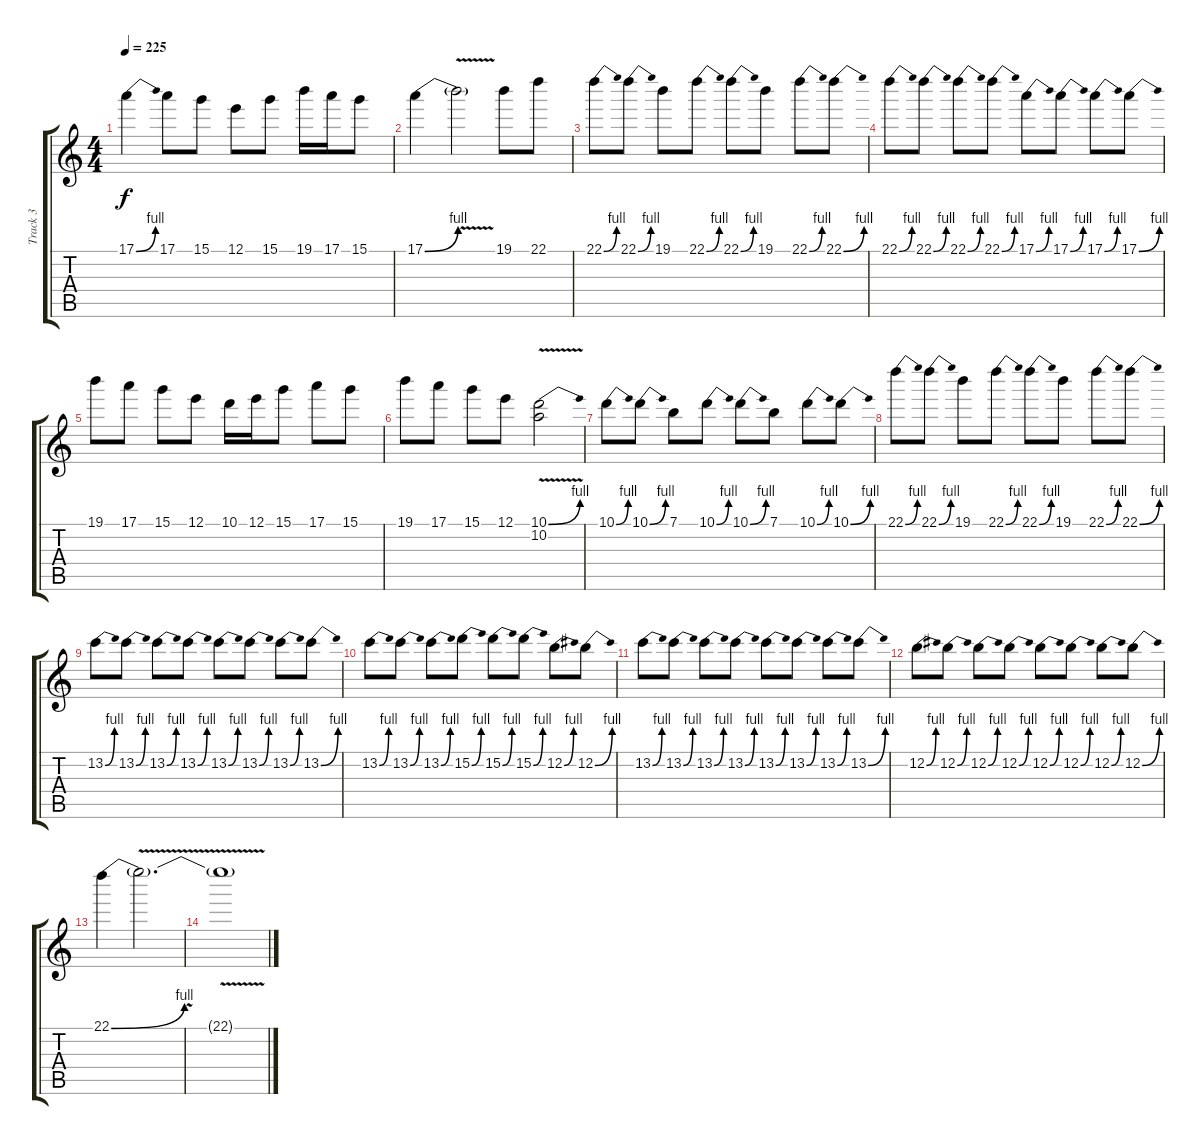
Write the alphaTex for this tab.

\track ("Track 3" "Track 3") {instrument distortionguitar}
\staff {score tabs}
\tuning (E4 B3 G3 D3 A2 E2) {hide}
\ts (4 4)
\tempo 225
\clef g2
\ks c
17.1{be (bend 0 0 60 4)}.4{dy f} 17.1.8 15.1.8 12.1.8 15.1.8 19.1.16 17.1.16 15.1.8 |
17.1{be (bend 0 0 60 4)}.4 17.1{v t}.2 19.1.8 22.1.8 |
22.1{be (bend 0 0 60 4)}.8 22.1{be (bend 0 0 60 4)}.8 19.1.8 22.1{be (bend 0 0 60 4)}.8 22.1{be (bend 0 0 60 4)}.8 19.1.8 22.1{be (bend 0 0 60 4)}.8 22.1{be (bend 0 0 60 4)}.8 |
22.1{be (bend 0 0 60 4)}.8 22.1{be (bend 0 0 60 4)}.8 22.1{be (bend 0 0 60 4)}.8 22.1{be (bend 0 0 60 4)}.8 17.1{be (bend 0 0 60 4)}.8 17.1{be (bend 0 0 60 4)}.8 17.1{be (bend 0 0 60 4)}.8 17.1{be (bend 0 0 60 4)}.8 |
19.1.8 17.1.8 15.1.8 12.1.8 10.1.16 12.1.16 15.1.8 17.1.8 15.1.8 |
19.1.8 17.1.8 15.1.8 12.1.8 (10.1{be (bend 0 0 60 4) v} 10.2).2 |
10.1{be (bend 0 0 60 4)}.8 10.1{be (bend 0 0 60 4)}.8 7.1.8 10.1{be (bend 0 0 60 4)}.8 10.1{be (bend 0 0 60 4)}.8 7.1.8 10.1{be (bend 0 0 60 4)}.8 10.1{be (bend 0 0 60 4)}.8 |
22.1{be (bend 0 0 60 4)}.8 22.1{be (bend 0 0 60 4)}.8 19.1.8 22.1{be (bend 0 0 60 4)}.8 22.1{be (bend 0 0 60 4)}.8 19.1.8 22.1{be (bend 0 0 60 4)}.8 22.1{be (bend 0 0 60 4)}.8 |
13.2{be (bend 0 0 60 4)}.8 13.2{be (bend 0 0 60 4)}.8 13.2{be (bend 0 0 60 4)}.8 13.2{be (bend 0 0 60 4)}.8 13.2{be (bend 0 0 60 4)}.8 13.2{be (bend 0 0 60 4)}.8 13.2{be (bend 0 0 60 4)}.8 13.2{be (bend 0 0 60 4)}.8 |
13.2{be (bend 0 0 60 4)}.8 13.2{be (bend 0 0 60 4)}.8 13.2{be (bend 0 0 60 4)}.8 15.2{be (bend 0 0 60 4)}.8 15.2{be (bend 0 0 60 4)}.8 15.2{be (bend 0 0 60 4)}.8 12.2{be (bend 0 0 60 4)}.8 12.2{be (bend 0 0 60 4)}.8 |
13.2{be (bend 0 0 60 4)}.8 13.2{be (bend 0 0 60 4)}.8 13.2{be (bend 0 0 60 4)}.8 13.2{be (bend 0 0 60 4)}.8 13.2{be (bend 0 0 60 4)}.8 13.2{be (bend 0 0 60 4)}.8 13.2{be (bend 0 0 60 4)}.8 13.2{be (bend 0 0 60 4)}.8 |
12.2{be (bend 0 0 60 4)}.8 12.2{be (bend 0 0 60 4)}.8 12.2{be (bend 0 0 60 4)}.8 12.2{be (bend 0 0 60 4)}.8 12.2{be (bend 0 0 60 4)}.8 12.2{be (bend 0 0 60 4)}.8 12.2{be (bend 0 0 60 4)}.8 12.2{be (bend 0 0 60 4)}.8 |
22.1{be (bend 0 0 60 4)}.4{volume 0} 22.1{v t}.2{d} |
22.1{t}.1
